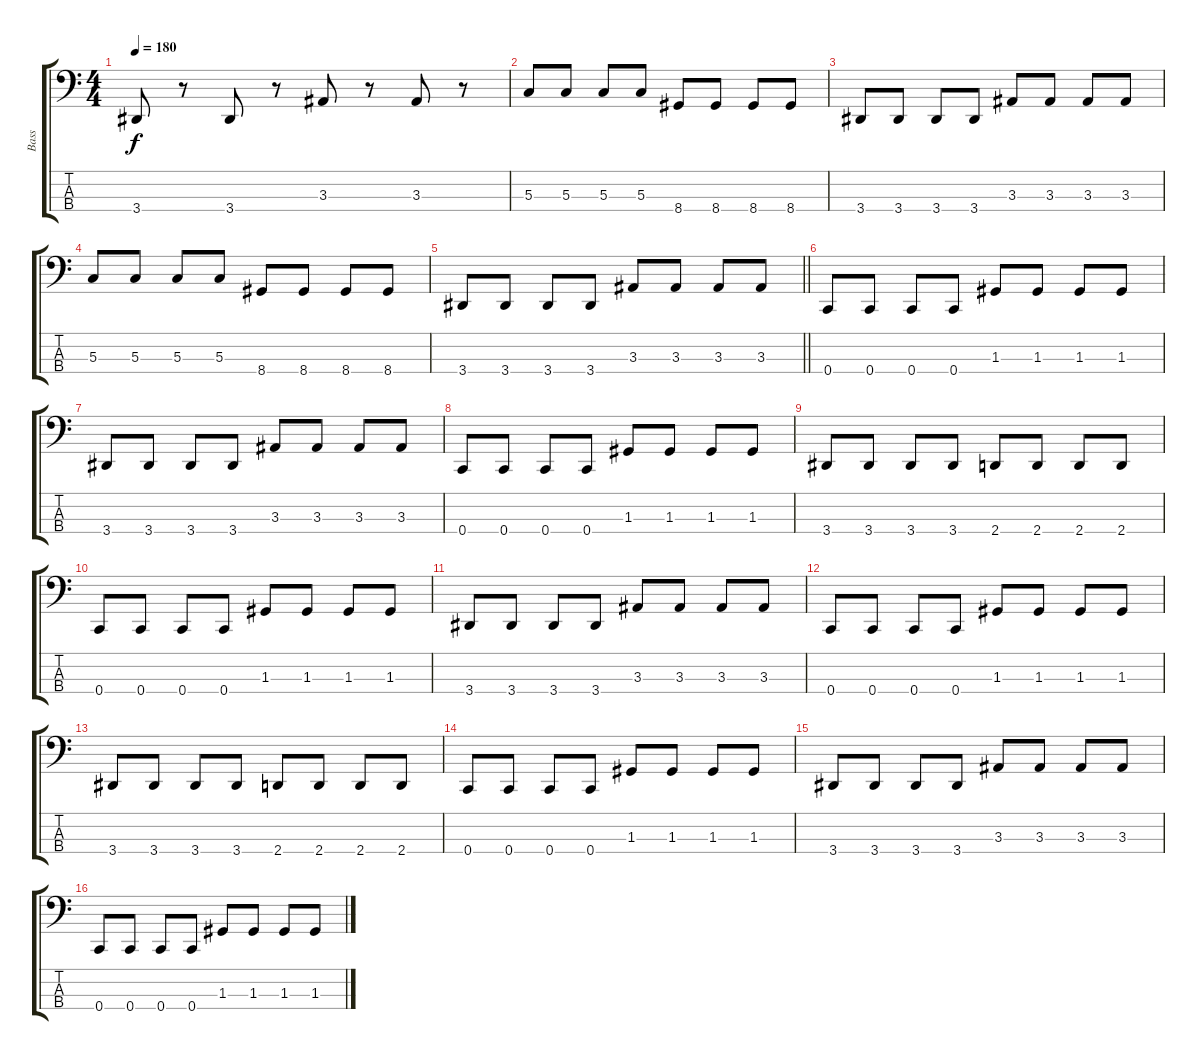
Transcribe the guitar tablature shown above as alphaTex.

\track ("Bass" "Bass") {instrument electricbasspick}
\staff {score tabs}
\tuning (F2 C2 G1 C1) {hide}
\ts (4 4)
\tempo 180
\clef f4
\ks c
3.4.8{dy f} r.8 3.4.8 r.8 3.3.8 r.8 3.3.8 r.8 |
5.3.8 5.3.8 5.3.8 5.3.8 8.4.8 8.4.8 8.4.8 8.4.8 |
3.4.8 3.4.8 3.4.8 3.4.8 3.3.8 3.3.8 3.3.8 3.3.8 |
5.3.8 5.3.8 5.3.8 5.3.8 8.4.8 8.4.8 8.4.8 8.4.8 |
\barLineRight lightlight
3.4.8 3.4.8 3.4.8 3.4.8 3.3.8 3.3.8 3.3.8 3.3.8 |
\section ("" "")
0.4.8 0.4.8 0.4.8 0.4.8 1.3.8 1.3.8 1.3.8 1.3.8 |
3.4.8 3.4.8 3.4.8 3.4.8 3.3.8 3.3.8 3.3.8 3.3.8 |
0.4.8 0.4.8 0.4.8 0.4.8 1.3.8 1.3.8 1.3.8 1.3.8 |
3.4.8 3.4.8 3.4.8 3.4.8 2.4.8 2.4.8 2.4.8 2.4.8 |
0.4.8 0.4.8 0.4.8 0.4.8 1.3.8 1.3.8 1.3.8 1.3.8 |
3.4.8 3.4.8 3.4.8 3.4.8 3.3.8 3.3.8 3.3.8 3.3.8 |
0.4.8 0.4.8 0.4.8 0.4.8 1.3.8 1.3.8 1.3.8 1.3.8 |
3.4.8 3.4.8 3.4.8 3.4.8 2.4.8 2.4.8 2.4.8 2.4.8 |
0.4.8 0.4.8 0.4.8 0.4.8 1.3.8 1.3.8 1.3.8 1.3.8 |
3.4.8 3.4.8 3.4.8 3.4.8 3.3.8 3.3.8 3.3.8 3.3.8 |
0.4.8 0.4.8 0.4.8 0.4.8 1.3.8 1.3.8 1.3.8 1.3.8
